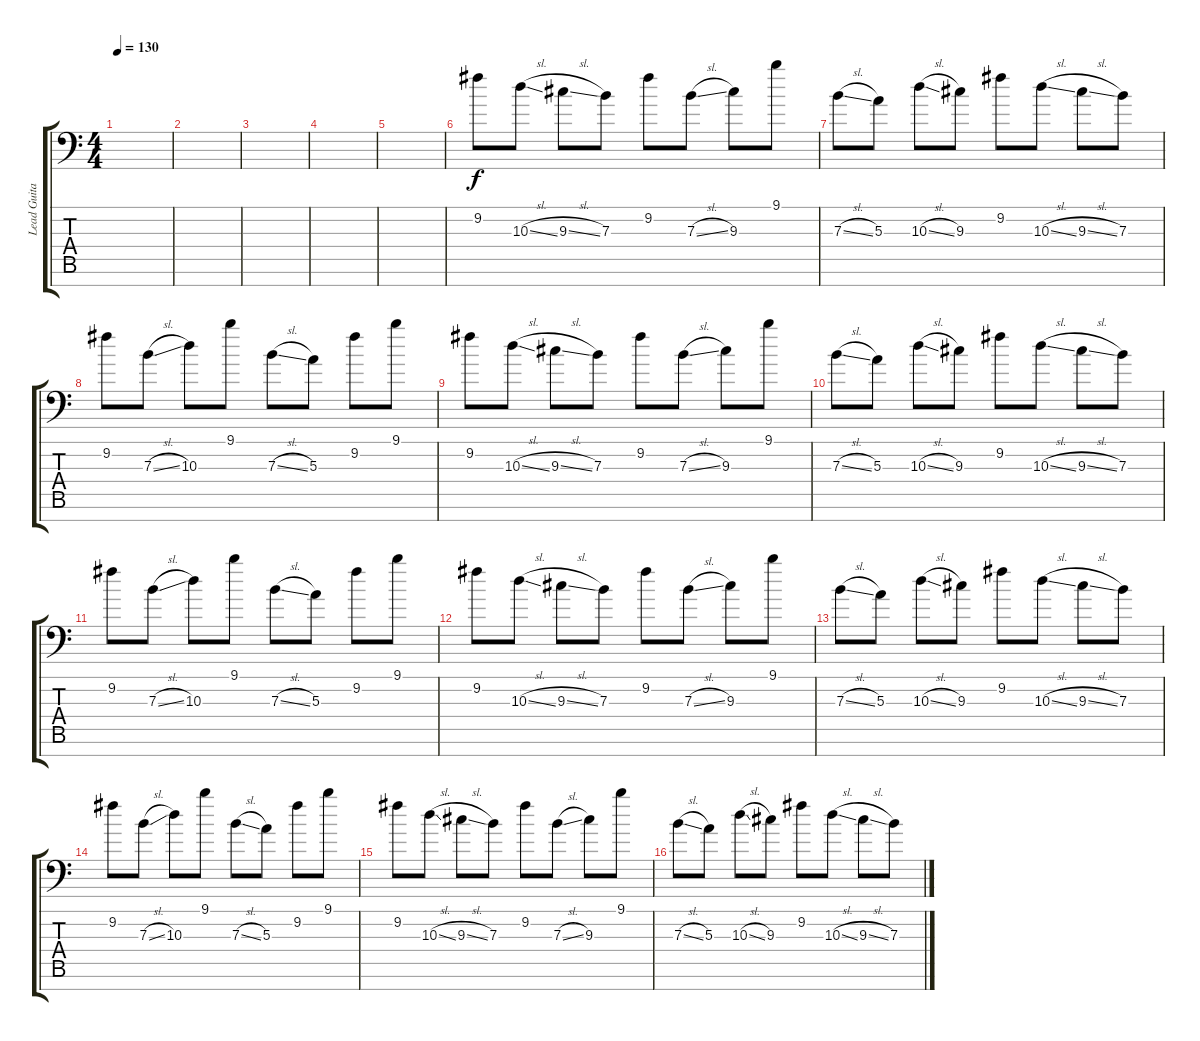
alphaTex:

\track ("Lead Guitar #1" "Lead Guita") {instrument overdrivenguitar}
\staff {score tabs}
\tuning (D4 A3 E3 D3 A2 E2 A1) {hide}
\ts (4 4)
\tempo 130
\clef f4
\ks c
|
|
|
|
|
9.2.8 10.3{sl}.8 9.3{sl}.8 7.3.8 9.2.8 7.3{sl}.8 9.3.8 9.1.8 |
7.3{sl}.8 5.3.8 10.3{sl}.8 9.3.8 9.2.8 10.3{sl}.8 9.3{sl}.8 7.3.8 |
9.2.8 7.3{sl}.8 10.3.8 9.1.8 7.3{sl}.8 5.3.8 9.2.8 9.1.8 |
9.2.8 10.3{sl}.8 9.3{sl}.8 7.3.8 9.2.8 7.3{sl}.8 9.3.8 9.1.8 |
7.3{sl}.8 5.3.8 10.3{sl}.8 9.3.8 9.2.8 10.3{sl}.8 9.3{sl}.8 7.3.8 |
9.2.8 7.3{sl}.8 10.3.8 9.1.8 7.3{sl}.8 5.3.8 9.2.8 9.1.8 |
9.2.8 10.3{sl}.8 9.3{sl}.8 7.3.8 9.2.8 7.3{sl}.8 9.3.8 9.1.8 |
7.3{sl}.8 5.3.8 10.3{sl}.8 9.3.8 9.2.8 10.3{sl}.8 9.3{sl}.8 7.3.8 |
9.2.8 7.3{sl}.8 10.3.8 9.1.8 7.3{sl}.8 5.3.8 9.2.8 9.1.8 |
9.2.8 10.3{sl}.8 9.3{sl}.8 7.3.8 9.2.8 7.3{sl}.8 9.3.8 9.1.8 |
7.3{sl}.8 5.3.8 10.3{sl}.8 9.3.8 9.2.8 10.3{sl}.8 9.3{sl}.8 7.3.8
